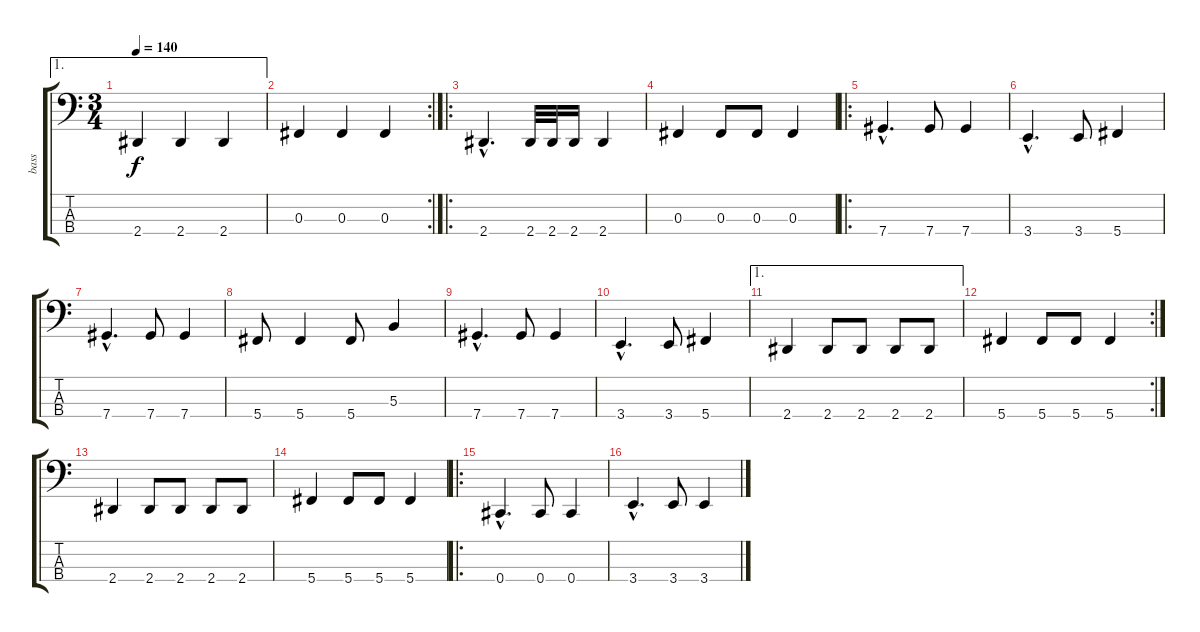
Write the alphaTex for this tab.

\track ("bass" "bass") {instrument electricbasspick}
\staff {score tabs}
\tuning (E2 B1 Gb1 Db1) {hide}
\ae 1
\ts (3 4)
\tempo 140
\clef f4
\ks c
2.4.4{dy f} 2.4.4 2.4.4 |
\rc 2
0.3.4 0.3.4 0.3.4 |
\ro
2.4{hac}.4{d} 2.4.32 2.4.32 2.4.16 2.4.4 |
0.3.4 0.3.8 0.3.8 0.3.4 |
\ro
7.4{hac}.4{d} 7.4.8 7.4.4 |
3.4{hac}.4{d} 3.4.8 5.4.4 |
7.4{hac}.4{d} 7.4.8 7.4.4 |
5.4.8 5.4.4 5.4.8 5.3.4 |
7.4{hac}.4{d} 7.4.8 7.4.4 |
3.4{hac}.4{d} 3.4.8 5.4.4 |
\ae 1
2.4.4 2.4.8 2.4.8 2.4.8 2.4.8 |
\rc 2
5.4.4 5.4.8 5.4.8 5.4.4 |
2.4.4 2.4.8 2.4.8 2.4.8 2.4.8 |
5.4.4 5.4.8 5.4.8 5.4.4 |
\ro
0.4{hac}.4{d} 0.4.8 0.4.4 |
3.4{hac}.4{d} 3.4.8 3.4.4
